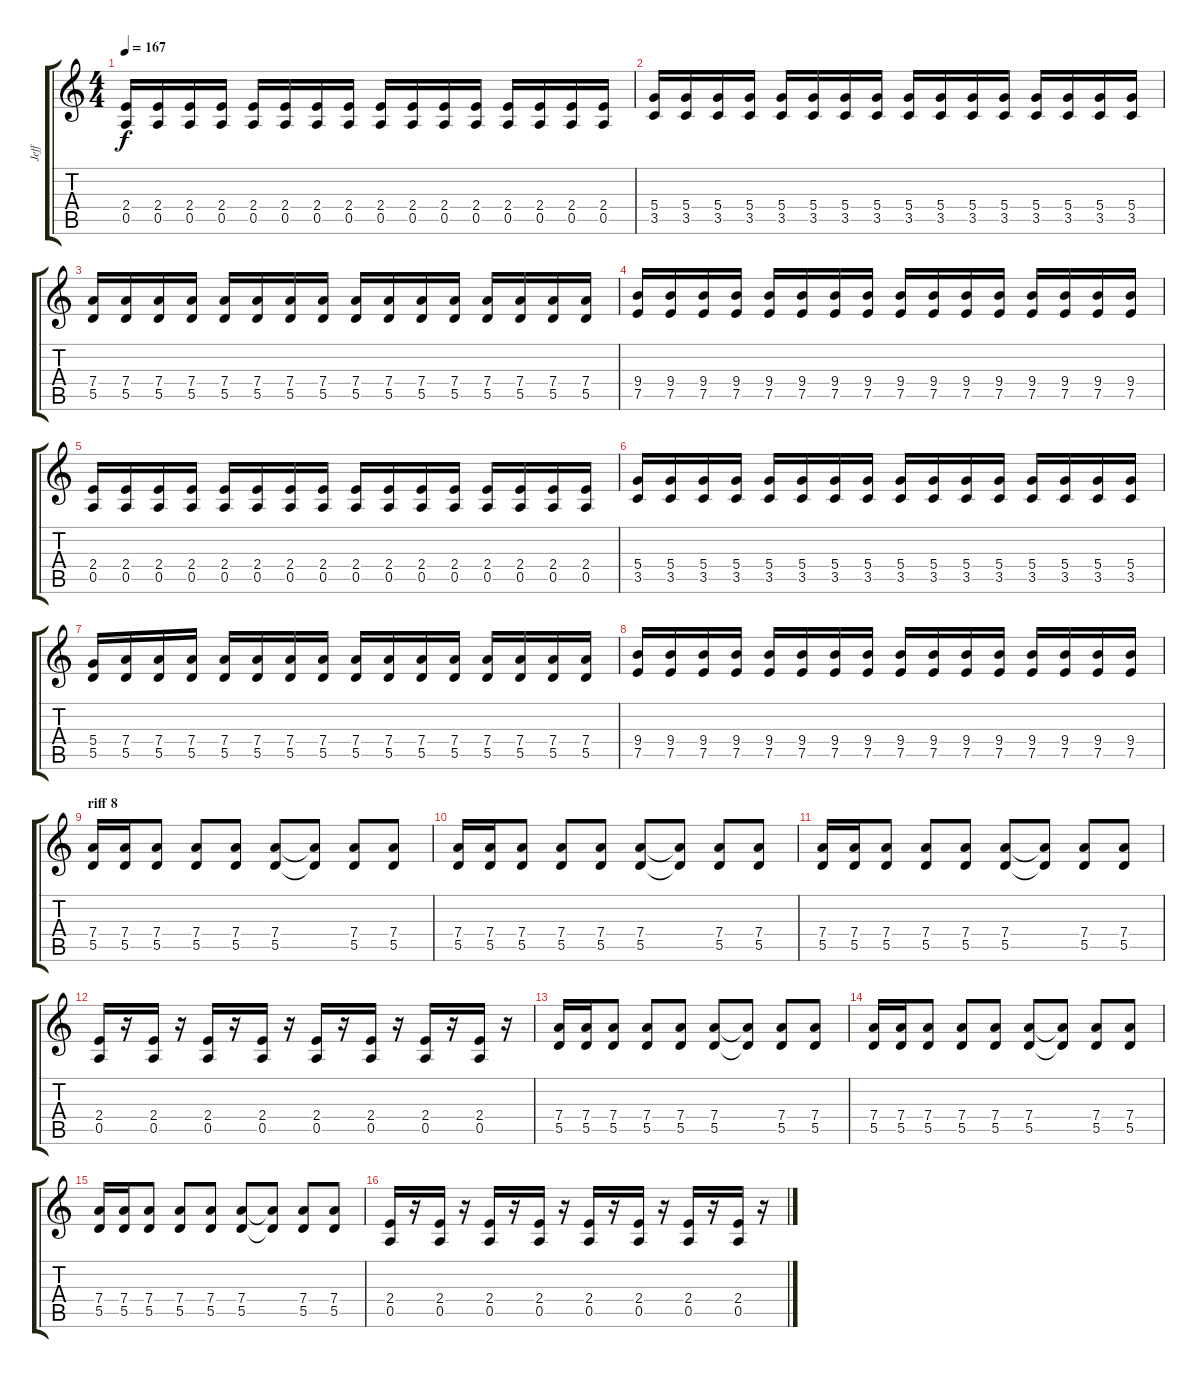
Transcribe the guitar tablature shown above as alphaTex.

\track ("Jeff" "Jeff") {instrument distortionguitar}
\staff {score tabs}
\tuning (E4 B3 G3 D3 A2 E2) {hide}
\ts (4 4)
\tempo 167
\clef g2
\ks c
(2.4 0.5).16{dy f} (2.4 0.5).16 (2.4 0.5).16 (2.4 0.5).16 (2.4 0.5).16 (2.4 0.5).16 (2.4 0.5).16 (2.4 0.5).16 (2.4 0.5).16 (2.4 0.5).16 (2.4 0.5).16 (2.4 0.5).16 (2.4 0.5).16 (2.4 0.5).16 (2.4 0.5).16 (2.4 0.5).16 |
(5.4 3.5).16 (5.4 3.5).16 (5.4 3.5).16 (5.4 3.5).16 (5.4 3.5).16 (5.4 3.5).16 (5.4 3.5).16 (5.4 3.5).16 (5.4 3.5).16 (5.4 3.5).16 (5.4 3.5).16 (5.4 3.5).16 (5.4 3.5).16 (5.4 3.5).16 (5.4 3.5).16 (5.4 3.5).16 |
(7.4 5.5).16 (7.4 5.5).16 (7.4 5.5).16 (7.4 5.5).16 (7.4 5.5).16 (7.4 5.5).16 (7.4 5.5).16 (7.4 5.5).16 (7.4 5.5).16 (7.4 5.5).16 (7.4 5.5).16 (7.4 5.5).16 (7.4 5.5).16 (7.4 5.5).16 (7.4 5.5).16 (7.4 5.5).16 |
(9.4 7.5).16 (9.4 7.5).16 (9.4 7.5).16 (9.4 7.5).16 (9.4 7.5).16 (9.4 7.5).16 (9.4 7.5).16 (9.4 7.5).16 (9.4 7.5).16 (9.4 7.5).16 (9.4 7.5).16 (9.4 7.5).16 (9.4 7.5).16 (9.4 7.5).16 (9.4 7.5).16 (9.4 7.5).16 |
(2.4 0.5).16 (2.4 0.5).16 (2.4 0.5).16 (2.4 0.5).16 (2.4 0.5).16 (2.4 0.5).16 (2.4 0.5).16 (2.4 0.5).16 (2.4 0.5).16 (2.4 0.5).16 (2.4 0.5).16 (2.4 0.5).16 (2.4 0.5).16 (2.4 0.5).16 (2.4 0.5).16 (2.4 0.5).16 |
(5.4 3.5).16 (5.4 3.5).16 (5.4 3.5).16 (5.4 3.5).16 (5.4 3.5).16 (5.4 3.5).16 (5.4 3.5).16 (5.4 3.5).16 (5.4 3.5).16 (5.4 3.5).16 (5.4 3.5).16 (5.4 3.5).16 (5.4 3.5).16 (5.4 3.5).16 (5.4 3.5).16 (5.4 3.5).16 |
(5.4 5.5).16 (7.4 5.5).16 (7.4 5.5).16 (7.4 5.5).16 (7.4 5.5).16 (7.4 5.5).16 (7.4 5.5).16 (7.4 5.5).16 (7.4 5.5).16 (7.4 5.5).16 (7.4 5.5).16 (7.4 5.5).16 (7.4 5.5).16 (7.4 5.5).16 (7.4 5.5).16 (7.4 5.5).16 |
(9.4 7.5).16 (9.4 7.5).16 (9.4 7.5).16 (9.4 7.5).16 (9.4 7.5).16 (9.4 7.5).16 (9.4 7.5).16 (9.4 7.5).16 (9.4 7.5).16 (9.4 7.5).16 (9.4 7.5).16 (9.4 7.5).16 (9.4 7.5).16 (9.4 7.5).16 (9.4 7.5).16 (9.4 7.5).16 |
\section ("" "riff 8")
(7.4 5.5).16 (7.4 5.5).16 (7.4 5.5).8 (7.4 5.5).8 (7.4 5.5).8 (7.4 5.5).8 (7.4{t} 5.5{t}).8 (7.4 5.5).8 (7.4 5.5).8 |
(7.4 5.5).16 (7.4 5.5).16 (7.4 5.5).8 (7.4 5.5).8 (7.4 5.5).8 (7.4 5.5).8 (7.4{t} 5.5{t}).8 (7.4 5.5).8 (7.4 5.5).8 |
(7.4 5.5).16 (7.4 5.5).16 (7.4 5.5).8 (7.4 5.5).8 (7.4 5.5).8 (7.4 5.5).8 (7.4{t} 5.5{t}).8 (7.4 5.5).8 (7.4 5.5).8 |
(2.4 0.5).16 r.16 (2.4 0.5).16 r.16 (2.4 0.5).16 r.16 (2.4 0.5).16 r.16 (2.4 0.5).16 r.16 (2.4 0.5).16 r.16 (2.4 0.5).16 r.16 (2.4 0.5).16 r.16 |
(7.4 5.5).16 (7.4 5.5).16 (7.4 5.5).8 (7.4 5.5).8 (7.4 5.5).8 (7.4 5.5).8 (7.4{t} 5.5{t}).8 (7.4 5.5).8 (7.4 5.5).8 |
(7.4 5.5).16 (7.4 5.5).16 (7.4 5.5).8 (7.4 5.5).8 (7.4 5.5).8 (7.4 5.5).8 (7.4{t} 5.5{t}).8 (7.4 5.5).8 (7.4 5.5).8 |
(7.4 5.5).16 (7.4 5.5).16 (7.4 5.5).8 (7.4 5.5).8 (7.4 5.5).8 (7.4 5.5).8 (7.4{t} 5.5{t}).8 (7.4 5.5).8 (7.4 5.5).8 |
(2.4 0.5).16 r.16 (2.4 0.5).16 r.16 (2.4 0.5).16 r.16 (2.4 0.5).16 r.16 (2.4 0.5).16 r.16 (2.4 0.5).16 r.16 (2.4 0.5).16 r.16 (2.4 0.5).16 r.16
